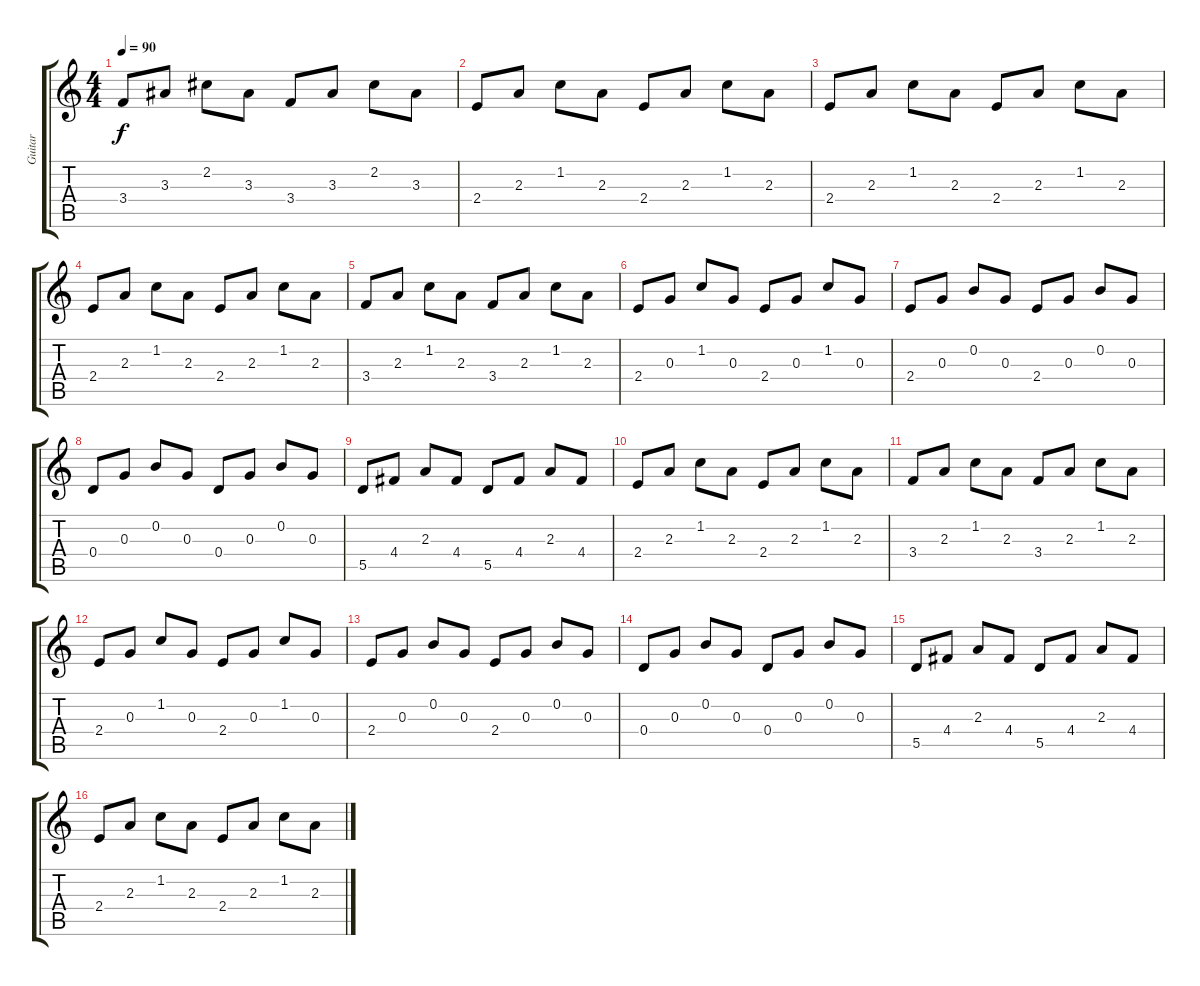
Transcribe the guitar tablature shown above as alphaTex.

\track ("Guitar" "Guitar") {instrument acousticguitarsteel}
\staff {score tabs}
\tuning (E4 B3 G3 D3 A2 E2) {hide}
\ts (4 4)
\tempo 90
\clef g2
\ks c
3.4.8{dy f} 3.3.8 2.2.8 3.3.8 3.4.8 3.3.8 2.2.8 3.3.8 |
2.4.8 2.3.8 1.2.8 2.3.8 2.4.8 2.3.8 1.2.8 2.3.8 |
2.4.8 2.3.8 1.2.8 2.3.8 2.4.8 2.3.8 1.2.8 2.3.8 |
2.4.8 2.3.8 1.2.8 2.3.8 2.4.8 2.3.8 1.2.8 2.3.8 |
3.4.8 2.3.8 1.2.8 2.3.8 3.4.8 2.3.8 1.2.8 2.3.8 |
2.4.8 0.3.8 1.2.8 0.3.8 2.4.8 0.3.8 1.2.8 0.3.8 |
2.4.8 0.3.8 0.2.8 0.3.8 2.4.8 0.3.8 0.2.8 0.3.8 |
0.4.8 0.3.8 0.2.8 0.3.8 0.4.8 0.3.8 0.2.8 0.3.8 |
5.5.8 4.4.8 2.3.8 4.4.8 5.5.8 4.4.8 2.3.8 4.4.8 |
2.4.8 2.3.8 1.2.8 2.3.8 2.4.8 2.3.8 1.2.8 2.3.8 |
3.4.8 2.3.8 1.2.8 2.3.8 3.4.8 2.3.8 1.2.8 2.3.8 |
2.4.8 0.3.8 1.2.8 0.3.8 2.4.8 0.3.8 1.2.8 0.3.8 |
2.4.8 0.3.8 0.2.8 0.3.8 2.4.8 0.3.8 0.2.8 0.3.8 |
0.4.8 0.3.8 0.2.8 0.3.8 0.4.8 0.3.8 0.2.8 0.3.8 |
5.5.8 4.4.8 2.3.8 4.4.8 5.5.8 4.4.8 2.3.8 4.4.8 |
2.4.8 2.3.8 1.2.8 2.3.8 2.4.8 2.3.8 1.2.8 2.3.8
